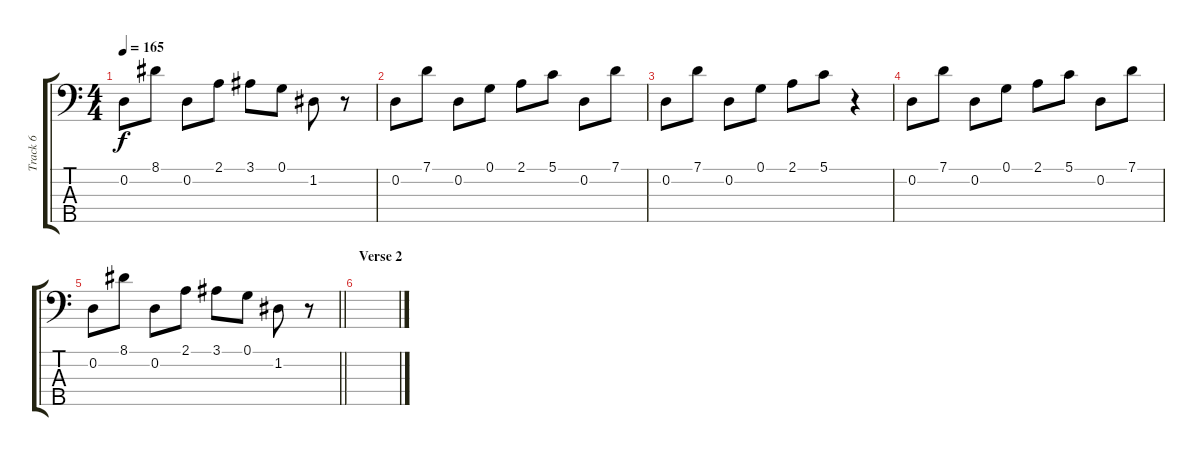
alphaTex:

\track ("Track 6" "Track 6") {instrument electricbassfinger}
\staff {score tabs}
\tuning (G2 D2 A1 E1 B0) {hide}
\ts (4 4)
\tempo 165
\clef f4
\ks c
0.2.8{dy f} 8.1.8 0.2.8 2.1.8 3.1.8 0.1.8 1.2.8 r.8 |
0.2.8 7.1.8 0.2.8 0.1.8 2.1.8 5.1.8 0.2.8 7.1.8 |
0.2.8 7.1.8 0.2.8 0.1.8 2.1.8 5.1.8 r.4 |
0.2.8 7.1.8 0.2.8 0.1.8 2.1.8 5.1.8 0.2.8 7.1.8 |
\barLineRight lightlight
0.2.8 8.1.8 0.2.8 2.1.8 3.1.8 0.1.8 1.2.8 r.8 |
\section ("" "Verse 2")
